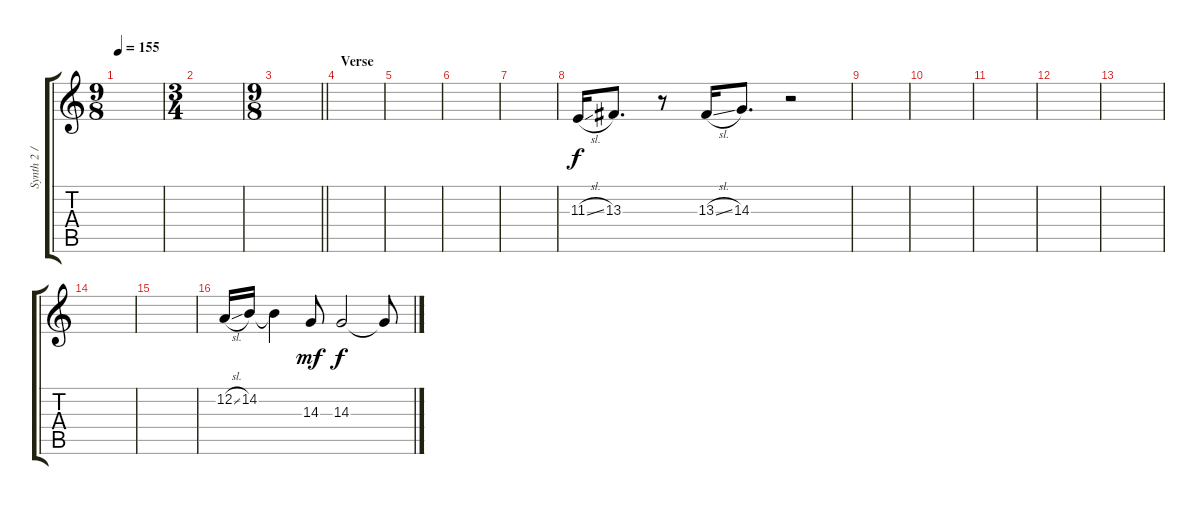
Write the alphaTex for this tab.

\track ("Synth 2 / Backup Vocals" "Synth 2 / ") {instrument pad2warm}
\staff {score tabs}
\tuning (D4 A3 F3 C3 G2 C2) {hide}
\ts (9 8)
\tempo 155
\clef g2
\ks c
|
\ts (3 4)
|
\ts (9 8)
\barLineRight lightlight
|
\section ("" "Verse")
|
|
|
|
11.3{sl}.16 13.3.8{d} r.8 13.3{sl}.16 14.3.8{d} r.2 |
|
|
|
|
|
|
|
12.2{sl}.16 14.2.16 14.2{t}.4 14.3.8{dy mf} 14.3.2{dy f} 14.3{t}.8
